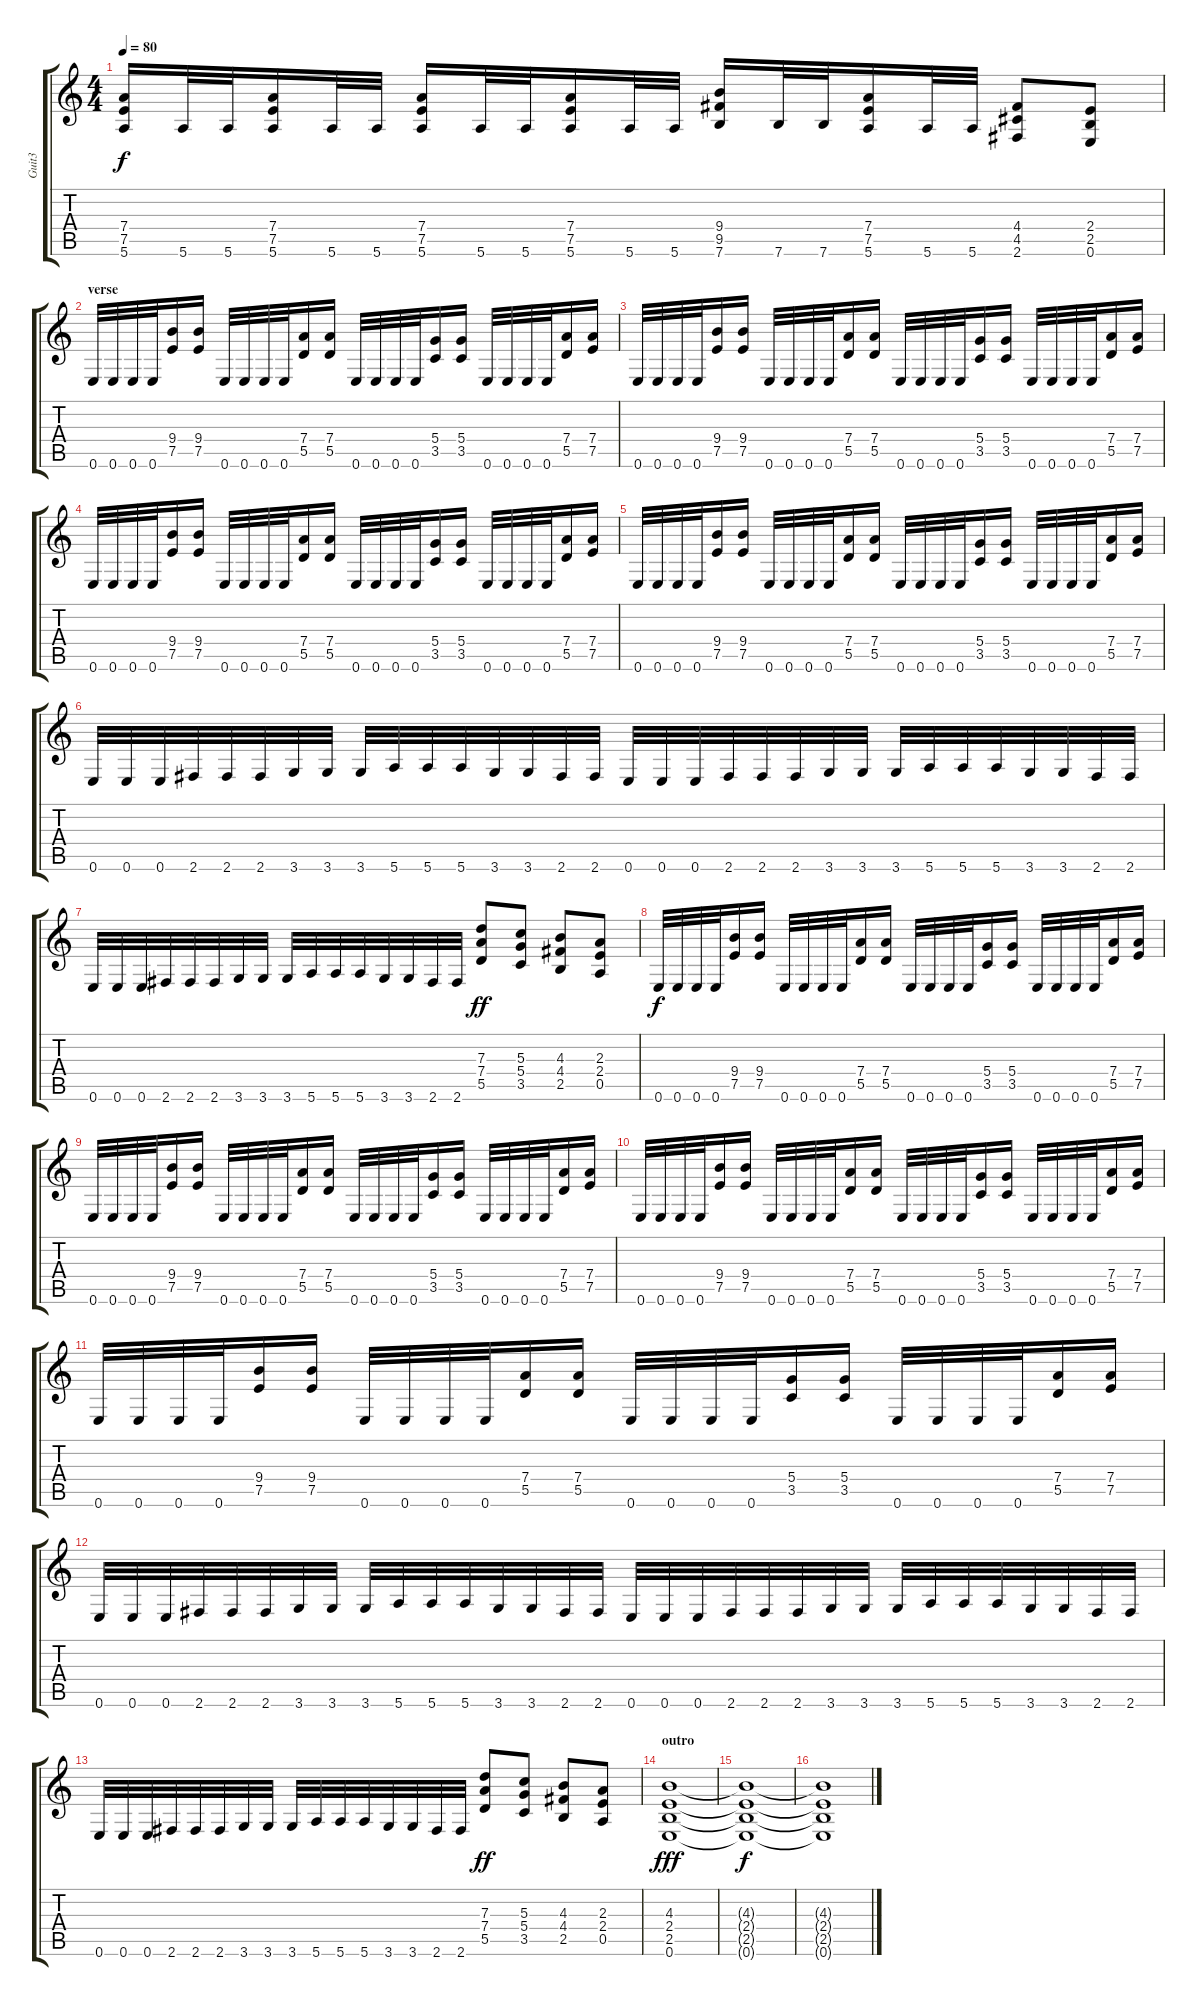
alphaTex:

\track ("Guit3" "Guit3") {instrument overdrivenguitar}
\staff {score tabs}
\tuning (E4 B3 G3 D3 A2 E2) {hide}
\ts (4 4)
\tempo 80
\clef g2
\ks c
(7.4 7.5 5.6).16{dy f} 5.6.32 5.6.32 (7.4 7.5 5.6).16 5.6.32 5.6.32 (7.4 7.5 5.6).16 5.6.32 5.6.32 (7.4 7.5 5.6).16 5.6.32 5.6.32 (9.4 9.5 7.6).16 7.6.32 7.6.32 (7.4 7.5 5.6).16 5.6.32 5.6.32 (4.4 4.5 2.6).8 (2.4 2.5 0.6).8 |
\section ("" "verse")
0.6.32 0.6.32 0.6.32 0.6.32 (9.4 7.5).16 (9.4 7.5).16 0.6.32 0.6.32 0.6.32 0.6.32 (7.4 5.5).16 (7.4 5.5).16 0.6.32 0.6.32 0.6.32 0.6.32 (5.4 3.5).16 (5.4 3.5).16 0.6.32 0.6.32 0.6.32 0.6.32 (7.4 5.5).16 (7.4 7.5).16 |
0.6.32 0.6.32 0.6.32 0.6.32 (9.4 7.5).16 (9.4 7.5).16 0.6.32 0.6.32 0.6.32 0.6.32 (7.4 5.5).16 (7.4 5.5).16 0.6.32 0.6.32 0.6.32 0.6.32 (5.4 3.5).16 (5.4 3.5).16 0.6.32 0.6.32 0.6.32 0.6.32 (7.4 5.5).16 (7.4 7.5).16 |
0.6.32 0.6.32 0.6.32 0.6.32 (9.4 7.5).16 (9.4 7.5).16 0.6.32 0.6.32 0.6.32 0.6.32 (7.4 5.5).16 (7.4 5.5).16 0.6.32 0.6.32 0.6.32 0.6.32 (5.4 3.5).16 (5.4 3.5).16 0.6.32 0.6.32 0.6.32 0.6.32 (7.4 5.5).16 (7.4 7.5).16 |
0.6.32 0.6.32 0.6.32 0.6.32 (9.4 7.5).16 (9.4 7.5).16 0.6.32 0.6.32 0.6.32 0.6.32 (7.4 5.5).16 (7.4 5.5).16 0.6.32 0.6.32 0.6.32 0.6.32 (5.4 3.5).16 (5.4 3.5).16 0.6.32 0.6.32 0.6.32 0.6.32 (7.4 5.5).16 (7.4 7.5).16 |
0.6.32 0.6.32 0.6.32 2.6.32 2.6.32 2.6.32 3.6.32 3.6.32 3.6.32 5.6.32 5.6.32 5.6.32 3.6.32 3.6.32 2.6.32 2.6.32 0.6.32 0.6.32 0.6.32 2.6.32 2.6.32 2.6.32 3.6.32 3.6.32 3.6.32 5.6.32 5.6.32 5.6.32 3.6.32 3.6.32 2.6.32 2.6.32 |
0.6.32 0.6.32 0.6.32 2.6.32 2.6.32 2.6.32 3.6.32 3.6.32 3.6.32 5.6.32 5.6.32 5.6.32 3.6.32 3.6.32 2.6.32 2.6.32 (7.3 7.4 5.5).8{dy ff} (5.3 5.4 3.5).8 (4.3 4.4 2.5).8 (2.3 2.4 0.5).8 |
0.6.32{dy f} 0.6.32 0.6.32 0.6.32 (9.4 7.5).16 (9.4 7.5).16 0.6.32 0.6.32 0.6.32 0.6.32 (7.4 5.5).16 (7.4 5.5).16 0.6.32 0.6.32 0.6.32 0.6.32 (5.4 3.5).16 (5.4 3.5).16 0.6.32 0.6.32 0.6.32 0.6.32 (7.4 5.5).16 (7.4 7.5).16 |
0.6.32 0.6.32 0.6.32 0.6.32 (9.4 7.5).16 (9.4 7.5).16 0.6.32 0.6.32 0.6.32 0.6.32 (7.4 5.5).16 (7.4 5.5).16 0.6.32 0.6.32 0.6.32 0.6.32 (5.4 3.5).16 (5.4 3.5).16 0.6.32 0.6.32 0.6.32 0.6.32 (7.4 5.5).16 (7.4 7.5).16 |
0.6.32 0.6.32 0.6.32 0.6.32 (9.4 7.5).16 (9.4 7.5).16 0.6.32 0.6.32 0.6.32 0.6.32 (7.4 5.5).16 (7.4 5.5).16 0.6.32 0.6.32 0.6.32 0.6.32 (5.4 3.5).16 (5.4 3.5).16 0.6.32 0.6.32 0.6.32 0.6.32 (7.4 5.5).16 (7.4 7.5).16 |
0.6.32 0.6.32 0.6.32 0.6.32 (9.4 7.5).16 (9.4 7.5).16 0.6.32 0.6.32 0.6.32 0.6.32 (7.4 5.5).16 (7.4 5.5).16 0.6.32 0.6.32 0.6.32 0.6.32 (5.4 3.5).16 (5.4 3.5).16 0.6.32 0.6.32 0.6.32 0.6.32 (7.4 5.5).16 (7.4 7.5).16 |
0.6.32 0.6.32 0.6.32 2.6.32 2.6.32 2.6.32 3.6.32 3.6.32 3.6.32 5.6.32 5.6.32 5.6.32 3.6.32 3.6.32 2.6.32 2.6.32 0.6.32 0.6.32 0.6.32 2.6.32 2.6.32 2.6.32 3.6.32 3.6.32 3.6.32 5.6.32 5.6.32 5.6.32 3.6.32 3.6.32 2.6.32 2.6.32 |
0.6.32 0.6.32 0.6.32 2.6.32 2.6.32 2.6.32 3.6.32 3.6.32 3.6.32 5.6.32 5.6.32 5.6.32 3.6.32 3.6.32 2.6.32 2.6.32 (7.3 7.4 5.5).8{dy ff} (5.3 5.4 3.5).8 (4.3 4.4 2.5).8 (2.3 2.4 0.5).8 |
\section ("" "outro")
(4.3 2.4 2.5 0.6).1{dy fff volume 0} |
(4.3{t} 2.4{t} 2.5{t} 0.6{t}).1{dy f} |
(4.3{t} 2.4{t} 2.5{t} 0.6{t}).1
